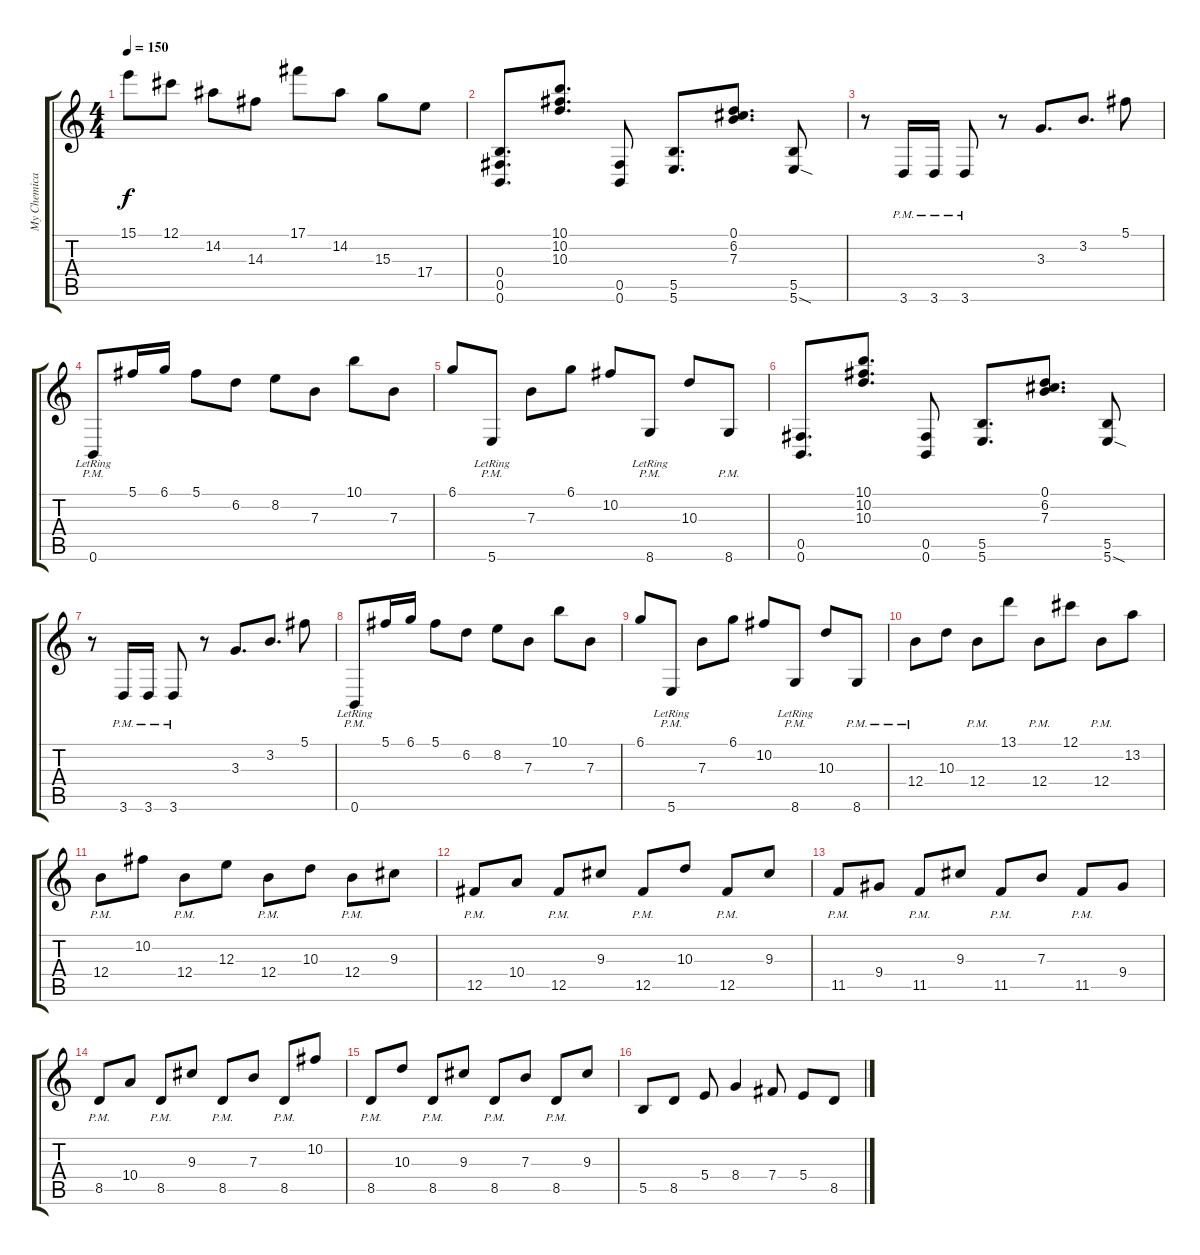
\track ("My Chemical Kevin" "My Chemica") {instrument overdrivenguitar}
\staff {score tabs}
\tuning (Db4 Ab3 E3 B2 Gb2 B1) {hide}
\ts (4 4)
\tempo 150
\clef g2
\ks c
15.1.8{dy f} 12.1.8 14.2.8 14.3.8 17.1.8 14.2.8 15.3.8 17.4.8 |
(0.4 0.5 0.6).8{d} (10.1 10.2 10.3).8{d} (0.5 0.6).8 (5.5 5.6).8{d} (0.1 6.2 7.3).8{d} (5.5 5.6{sod}).8 |
r.8 3.6{pm}.16 3.6{pm}.16 3.6{pm}.8 r.8 3.3.8{d} 3.2.8{d} 5.1.8 |
0.6{pm lr}.8 5.1.16 6.1.16 5.1.8 6.2.8 8.2.8 7.3.8 10.1.8 7.3.8 |
6.1.8 5.6{pm lr}.8 7.3.8 6.1.8 10.2.8 8.6{pm lr}.8 10.3.8 8.6{pm}.8 |
(0.5 0.6).8{d} (10.1 10.2 10.3).8{d} (0.5 0.6).8 (5.5 5.6).8{d} (0.1 6.2 7.3).8{d} (5.5 5.6{sod}).8 |
r.8 3.6{pm}.16 3.6{pm}.16 3.6{pm}.8 r.8 3.3.8{d} 3.2.8{d} 5.1.8 |
0.6{pm lr}.8 5.1.16 6.1.16 5.1.8 6.2.8 8.2.8 7.3.8 10.1.8 7.3.8 |
6.1.8 5.6{pm lr}.8 7.3.8 6.1.8 10.2.8 8.6{pm lr}.8 10.3.8 8.6{pm}.8 |
12.4{pm}.8 10.3.8 12.4{pm}.8 13.1.8 12.4{pm}.8 12.1.8 12.4{pm}.8 13.2.8 |
12.4{pm}.8 10.2.8 12.4{pm}.8 12.3.8 12.4{pm}.8 10.3.8 12.4{pm}.8 9.3.8 |
12.5{pm}.8 10.4.8 12.5{pm}.8 9.3.8 12.5{pm}.8 10.3.8 12.5{pm}.8 9.3.8 |
11.5{pm}.8 9.4.8 11.5{pm}.8 9.3.8 11.5{pm}.8 7.3.8 11.5{pm}.8 9.4.8 |
8.5{pm}.8 10.4.8 8.5{pm}.8 9.3.8 8.5{pm}.8 7.3.8 8.5{pm}.8 10.2.8 |
8.5{pm}.8 10.3.8 8.5{pm}.8 9.3.8 8.5{pm}.8 7.3.8 8.5{pm}.8 9.3.8 |
5.5.8 8.5.8 5.4.8 8.4.4 7.4.8 5.4.8 8.5.8
